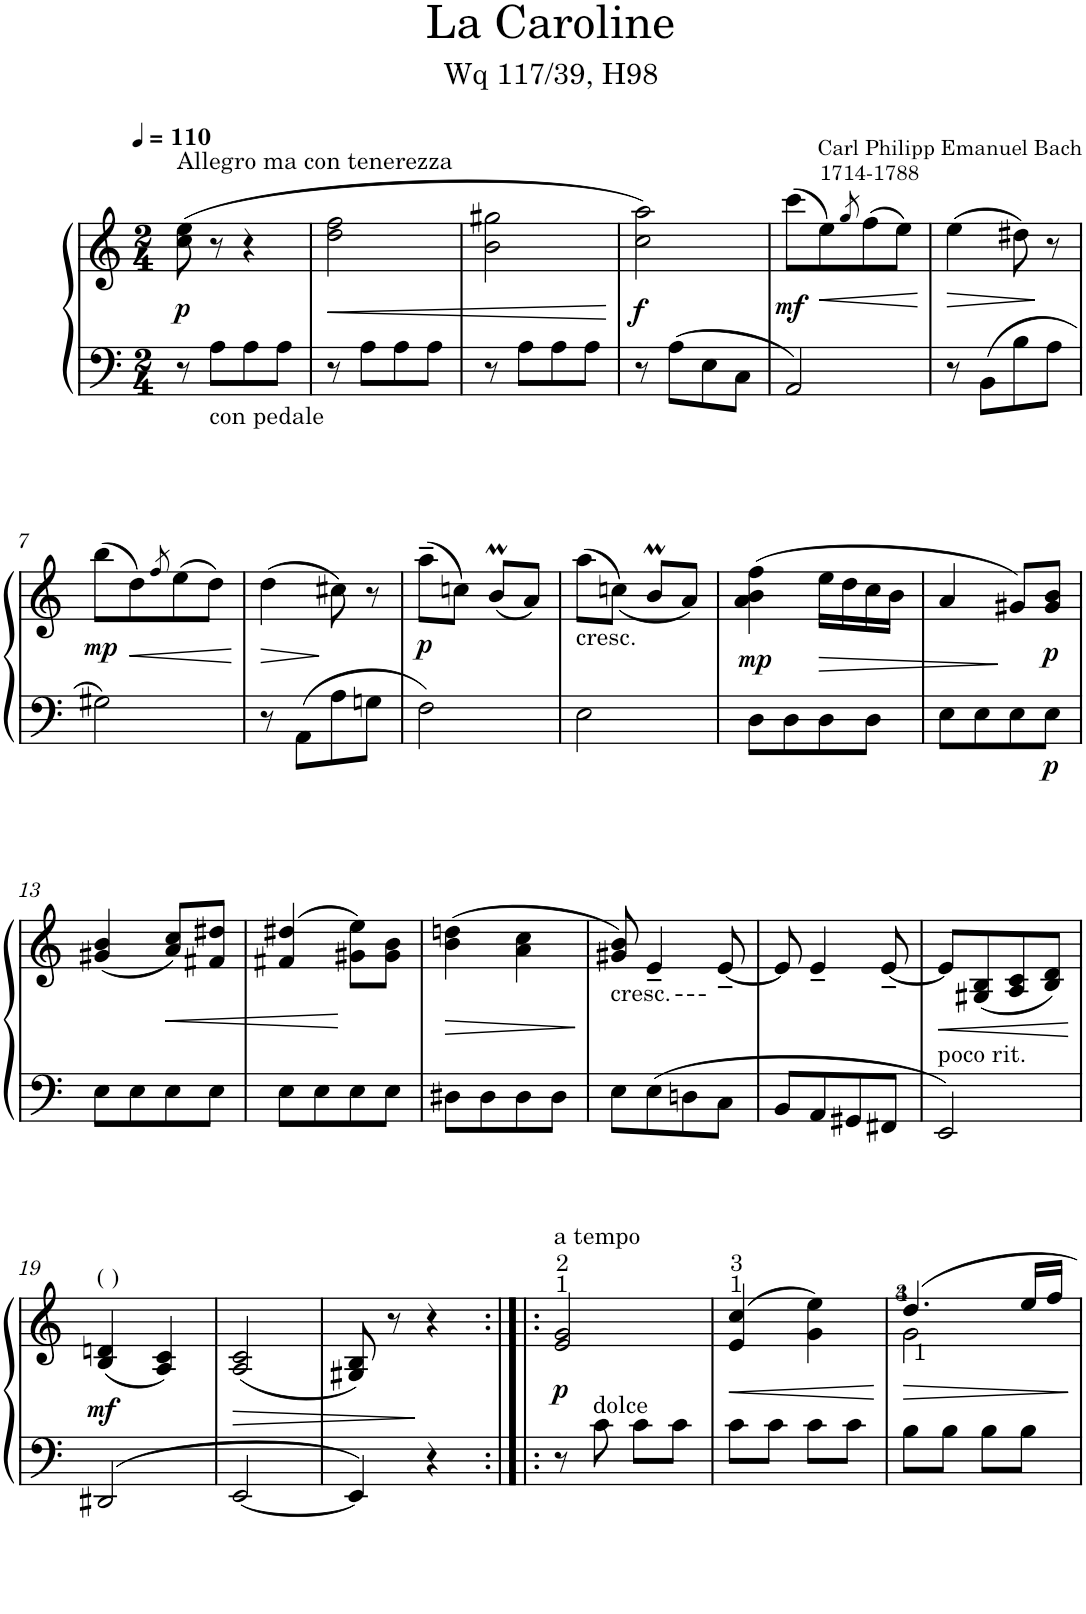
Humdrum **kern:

**kern	**kern	**dynam
*part1	*part1	*part1
*staff2	*staff1	*staff1/2
*I"Piano	*	*
*I'Pno.	*	*
*clefF4	*clefG2	*
*k[]	*k[]	*
*M2/4	*M2/4	*
*MM110	*MM110	*
=1	=1	=1
!	!LO:TX:a:t=Allegro ma con tenerezza	!
!	!	!LO:DY:b
8r	(8cc\ 8ee\	p
!LO:TX:b:t=con pedale	!	!
8A\L	8r	.
8A\	4r	.
8A\J	.	.
=2	=2	=2
!	!	!LO:HP:b
8r	2dd\ 2ff\	<
8A\L	.	.
8A\	.	.
8A\J	.	.
=3	=3	=3
8r	2b\ 2gg#X\	.
8A\L	.	.
8A\	.	.
8A\J	.	.
.	.	[
=4	=4	=4
!	!	!LO:DY:b
8r	2cc\ 2aa\)	f
8A\L	.	.
8E\	.	.
8C\J	.	.
=5	=5	=5
!	!	!LO:DY:b
2AA/	(8ccc\L	mf
!	!	!LO:HP:b
.	8ee\)	<
.	8qgg/	.
.	(8ff\	.
.	8ee\J)	.
.	.	[
=6	=6	=6
!	!	!LO:HP:b
8r	(4ee\	>
8BB\L	.	.
8B\	8dd#X\)	.
8A\J	8r	]
!!LO:LB:g=z
=7	=7	=7
!	!	!LO:DY:b
2G#X\	(8bb\L	mp
!	!	!LO:HP:b
.	8dd\)	<
.	8qff/	.
.	(8ee\	.
.	8dd\J)	.
.	.	[
=8	=8	=8
!	!	!LO:HP:b
8r	(4dd\	>
8AA\L	.	.
8A\	8cc#X\)	]
8Gn\J	8r	.
=9	=9	=9
!	!	!LO:DY:b
2F\	(8aa~\L	p
.	8ccn\J)	.
.	(<8bm/L	.
.	8a/J)	.
=10	=10	=10
!	!LO:TX:b:t=cresc.	!
2E\	(8aa\L	.
.	(<8ccn\J)	.
.	8bm/L	.
.	8a/J)	.
=11	=11	=11
!	!	!LO:DY:b
8D\L	(4a\ 4b\ 4ff\	mp
8D\	.	.
!	!	!LO:HP:b
8D\	16ee\LL	>
.	16dd\	.
8D\J	16cc\	.
.	16b\JJ	.
=12	=12	=12
8E\L	4a/	.
8E\	.	.
8E\	8g#X/L)	]
!	!	!LO:DY:b=2
!	!	!LO:DY:n=1:b
8E\J	8g#/ 8b/J	p p
!!LO:LB:g=z
=13	=13	=13
8E\L	(4g#X/ 4b/	.
8E\	.	.
!	!	!LO:HP:b
8E\	8a/ 8cc/L)	<
8E\J	8f#X/ 8dd#X/J	.
=14	=14	=14
8E\L	(4f#X/ 4dd#X/	.
8E\	.	.
8E\	8g#X\ 8ee\L)	[
8E\J	8g#\ 8b\J	.
=15	=15	=15
!	!	!LO:HP:b
8D#X\L	(4b\ 4ddn\	>
8D#\	.	.
8D#\	4a\ 4cc\	.
8D#\J	.	.
.	.	]
=16	=16	=16
!	!LO:TX:b:t=cresc.	!
8E\L	8g#X/ 8b/)	.
8E\	4e~/	.
8Dn\	.	.
8C\J	[<8e~/	.
=17	=17	=17
8BB/L	8e/]	.
8AA/	4e~/	.
8GG#X/	.	.
8FF#X/J	[<8e~/	.
=18	=18	=18
!LO:TX:a:t=poco rit.	!	!
!	!	!LO:HP:b
2EE/	8e/L]	<
.	(8G#X/ 8B/	.
.	8A/ 8c/	.
.	8B/ 8d/J)	.
.	.	[
!!LO:LB:g=z
=19	=19	=19
!	!LO:TX:a:t=( )	!
!	!	!LO:DY:b
2DD#X/	(4B/ 4dn/	mf
.	4A/ 4c/)	.
=20	=20	=20
[2EE/	(2A/ 2c/	.
=21	=21	=21
4EE/]	8G#X/ 8B/)	.
.	8r	.
4r	4r	.
=22:|!|:	=22:|!|:	=22:|!|:
!	!LO:TX:a:t=a tempo	!
!	!	!LO:DY:b
8r	2e/ 2g/	p
!LO:TX:a:t=dolce	!	!
8c\	.	.
8c\L	.	.
8c\J	.	.
=23	=23	=23
!	!	!LO:HP:b
8c\L	(4e/ 4cc/	<
8c\J	.	.
8c\L	4g\ 4ee\)	.
8c\J	.	.
.	.	[
=24	=24	=24
!	!	!LO:HP:b
*	*^	*
8B\L	4.dd/	2g\	>
8B\J	.	.	.
8B\L	.	.	.
8B\J	16ee/LL	.	.
.	16ff/JJ	.	.
*	*v	*v	*
.	.	]
=	=	=
*-	*-	*-
